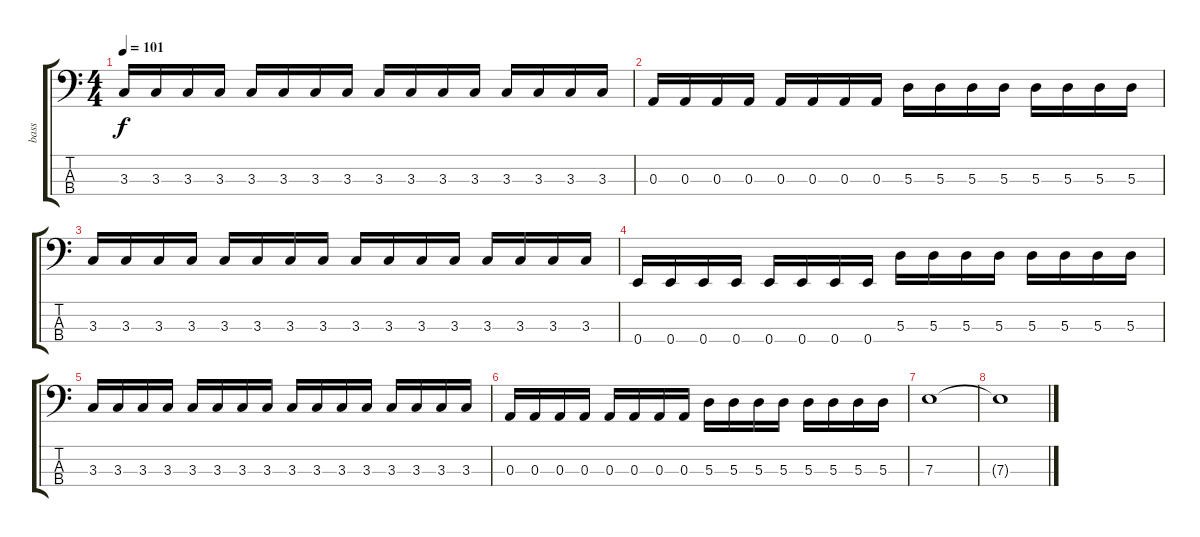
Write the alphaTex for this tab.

\track ("bass" "bass") {instrument electricbassfinger}
\staff {score tabs}
\tuning (G2 D2 A1 E1) {hide}
\ts (4 4)
\tempo 101
\clef f4
\ks c
3.3.16{dy f} 3.3.16 3.3.16 3.3.16 3.3.16 3.3.16 3.3.16 3.3.16 3.3.16 3.3.16 3.3.16 3.3.16 3.3.16 3.3.16 3.3.16 3.3.16 |
0.3.16 0.3.16 0.3.16 0.3.16 0.3.16 0.3.16 0.3.16 0.3.16 5.3.16 5.3.16 5.3.16 5.3.16 5.3.16 5.3.16 5.3.16 5.3.16 |
3.3.16 3.3.16 3.3.16 3.3.16 3.3.16 3.3.16 3.3.16 3.3.16 3.3.16 3.3.16 3.3.16 3.3.16 3.3.16 3.3.16 3.3.16 3.3.16 |
0.4.16 0.4.16 0.4.16 0.4.16 0.4.16 0.4.16 0.4.16 0.4.16 5.3.16 5.3.16 5.3.16 5.3.16 5.3.16 5.3.16 5.3.16 5.3.16 |
3.3.16 3.3.16 3.3.16 3.3.16 3.3.16 3.3.16 3.3.16 3.3.16 3.3.16 3.3.16 3.3.16 3.3.16 3.3.16 3.3.16 3.3.16 3.3.16 |
0.3.16 0.3.16 0.3.16 0.3.16 0.3.16 0.3.16 0.3.16 0.3.16 5.3.16 5.3.16 5.3.16 5.3.16 5.3.16 5.3.16 5.3.16 5.3.16 |
7.3.1 |
7.3{t}.1
